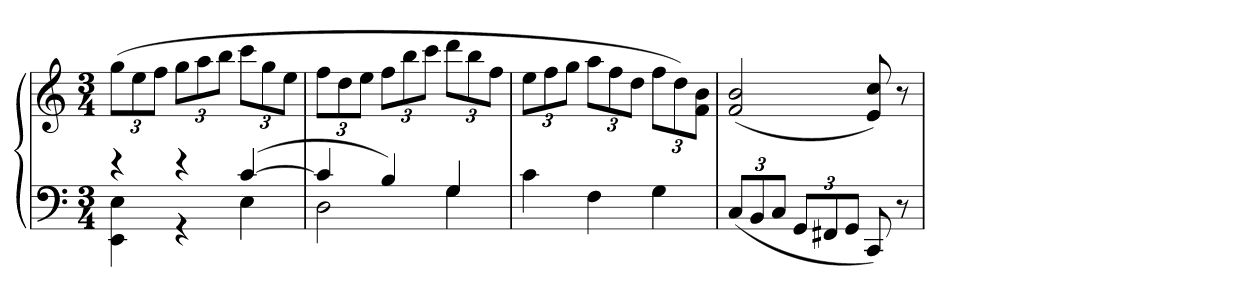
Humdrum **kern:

**kern	**kern
*part1	*part1
*staff2	*staff1
*clefF4	*clefG2
*k[]	*k[]
*M3/4	*M3/4
=	=
*^	*
4r	4EE 4E	(12ggL
.	.	12ee
.	.	12ffJ
4r	4r	12ggL
.	.	12aa
.	.	12bbJ
([4c	4E	12cccL
.	.	12gg
.	.	12eeJ
=81	=81	=81
4c]	2D	12ffL
.	.	12dd
.	.	12eeJ
4B)	.	12ffL
.	.	12bb
.	.	12cccJ
4G	4G	12dddL
.	.	12bb
.	.	12ffJ
*v	*v	*
=82	=82
4c	12eeL
.	12ff
.	12ggJ
4F	12aaL
.	12ff
.	12ddJ
4G	12ffL
.	12dd)
.	12f 12bJ
=83	=83
(12CL	(2f 2b
12BB	.
12CJ	.
12GGL	.
12FF#X	.
12GGJ	.
8CC)	8e 8cc)
8r	8r
=	=
*-	*-
